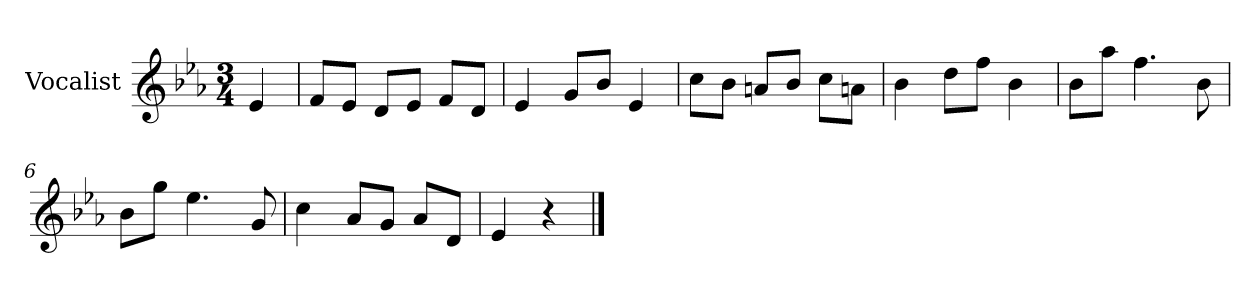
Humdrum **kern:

**kern
*part1
*staff1
*I"Vocalist
*k[b-e-a-]
*E-:
*M3/4
=
4e-
=1
8fL
8e-J
8dL
8e-J
8fL
8dJ
=2
4e-
8gL
8b-J
4e-
=3
8ccL
8b-J
8anL
8b-J
8ccL
8anJ
=4
4b-
8ddL
8ffJ
4b-
=5
8b-L
8aa-J
4.ff
8b-
=6
8b-L
8ggJ
4.ee-
8g
=7
4cc
8a-L
8gJ
8a-L
8dJ
=8
4e-
4r
==
*-
